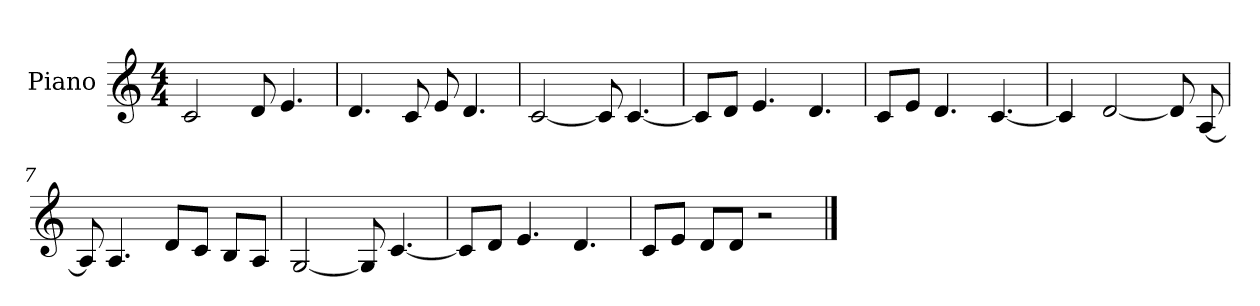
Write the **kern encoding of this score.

**kern
*part1
*staff1
*I"Piano
*I'Pno
*clefG2
*M4/4
*MM100
=1
2c
8d
4.e
=2
4.d
8c
8e
4.d
=3
[2c
8c]
[4.c
=4
8c/L]
8d/J
4.e
4.d
=5
8c/L
8e/J
4.d
[4.c
=6
4c]
[2d
8d]
[8A
=7
8A]
4.A
8d/L
8c/J
8B/L
8A/J
=8
[2G
8G]
[4.c
=9
8c/L]
8d/J
4.e
4.d
=10
8c/L
8e/J
8d/L
8d/J
2r
==
*-
